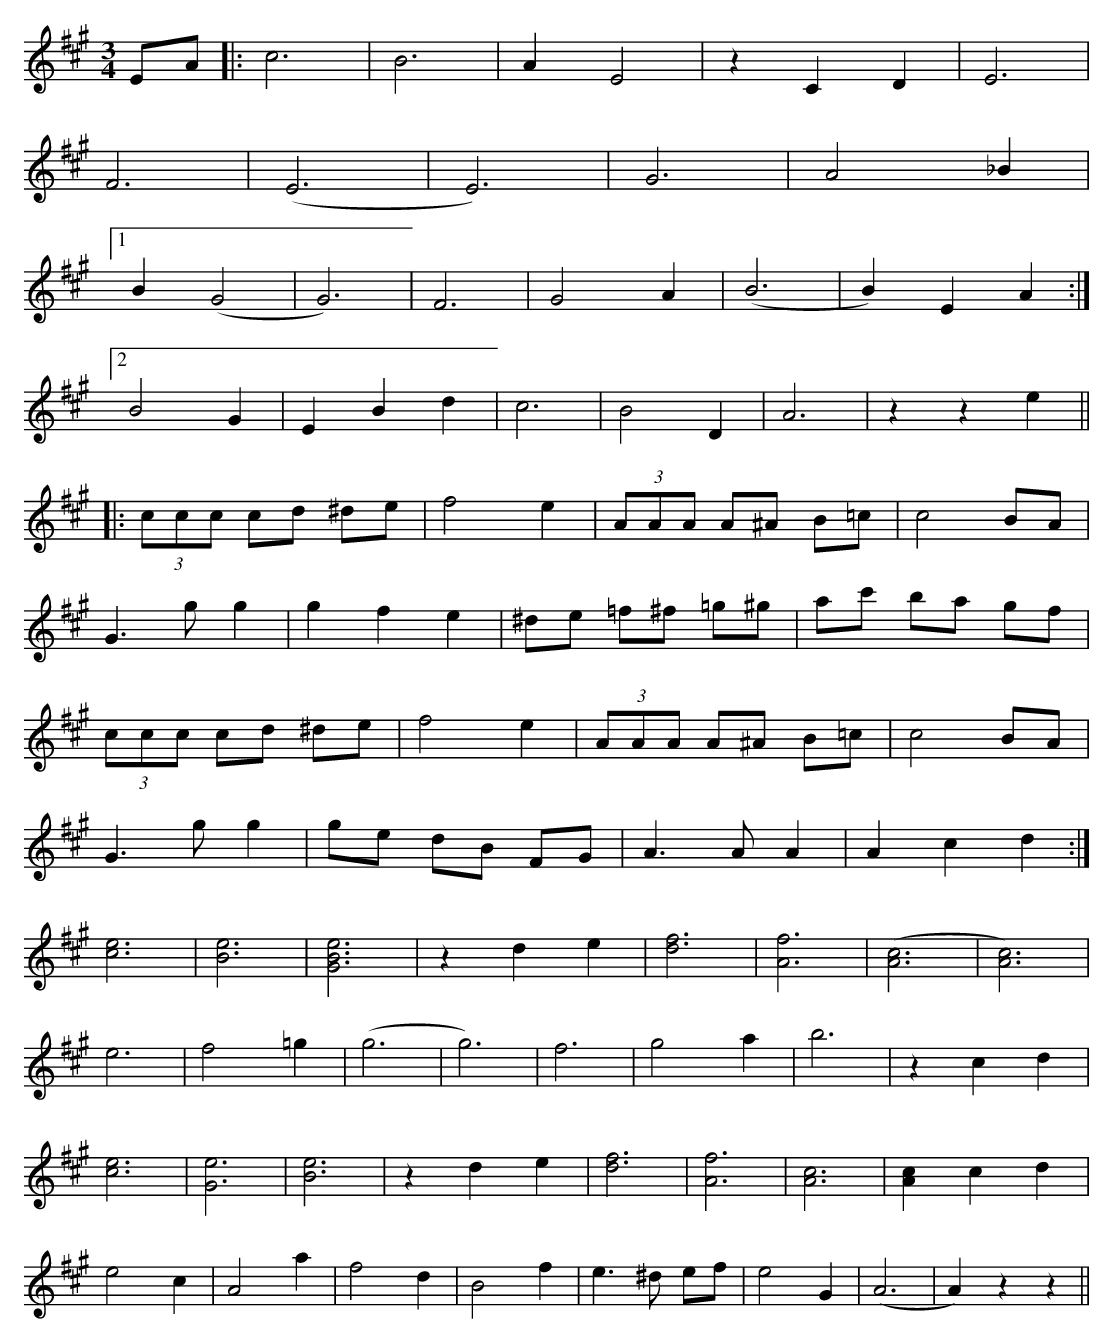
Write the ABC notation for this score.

X:1
M:3/4
K:A
EA|:c6|B6|A2 E4|z2 C2 D2|E6|
F6|(E6|E6)|G6|A4 _B2|
[1 B2 (G4|G6)|F6|G4 A2|(B6|B2) E2 A2:|
[2 B4 G2|E2 B2 d2|c6|B4 D2|A6|z2 z2 e2||
|:(3ccc cd ^de|f4 e2|(3AAA A^A B=c|c4 BA|
G3 g g2|g2 f2 e2|^de =f^f =g^g|ac' ba gf|
(3ccc cd ^de|f4 e2|(3AAA A^A B=c|c4 BA|
G3 g g2|ge dB FG|A3 A A2|A2 c2 d2:|
[e6c6]|[e6B6]|[e6B6G6]|z2 d2 e2|[f6d6]|[f6A6]|([c6A6]|[c6A6])|
e6|f4 =g2|(g6|g6)|f6|g4 a2|b6|z2 c2 d2|
[e6c6]|[e6G6]|[e6B6]|z2 d2 e2|[f6d6]|[f6A6]|[c6A6]|[c2A2] c2 d2|
e4 c2|A4 a2|f4 d2|B4 f2|e3 ^d ef|e4 G2|(A6|A2) z2 z2||
